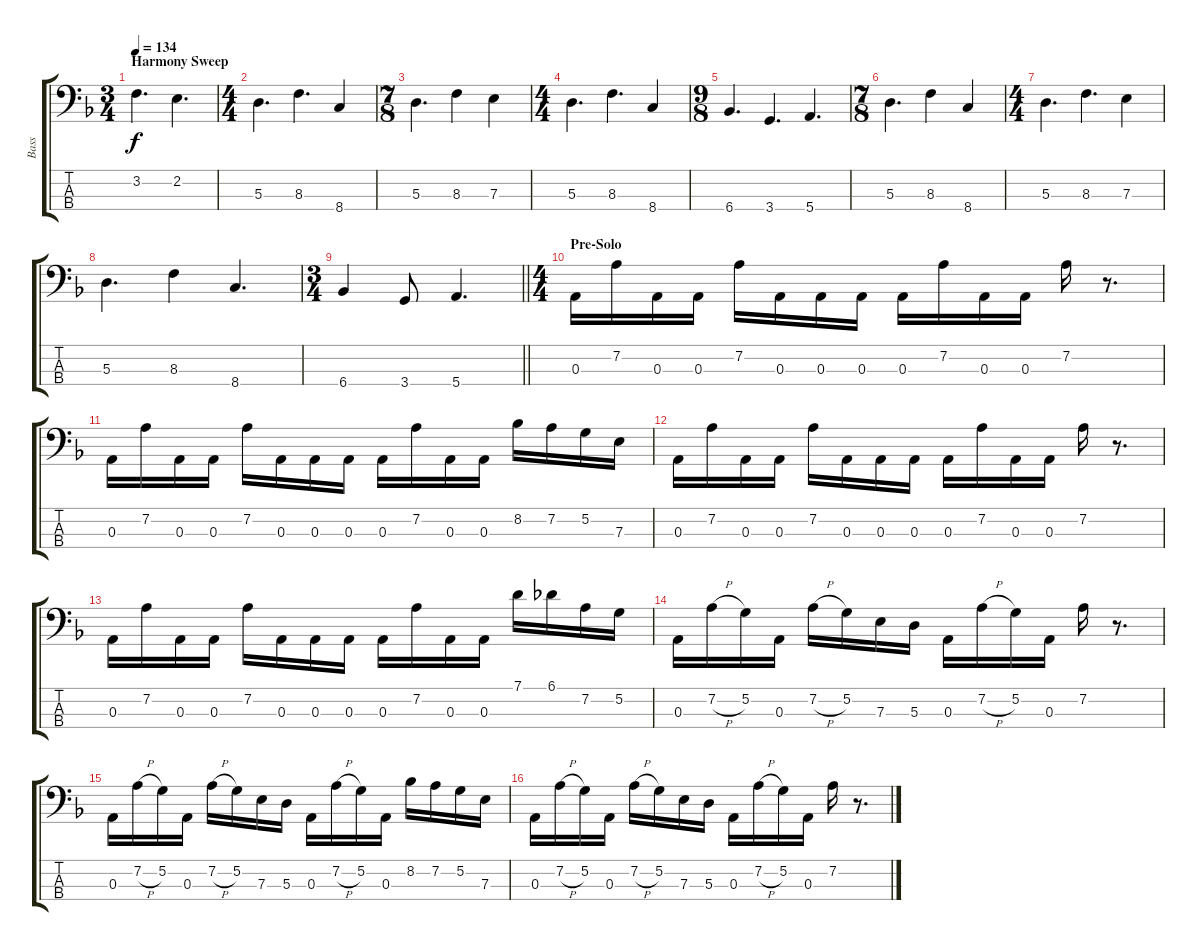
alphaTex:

\track ("Bass" "Bass") {instrument electricbassfinger}
\staff {score tabs}
\tuning (G2 D2 A1 E1) {hide}
\ts (3 4)
\section ("" "Harmony Sweep")
\tempo 134
\clef f4
\ks f
3.2.4{d dy f} 2.2.4{d} |
\ts (4 4)
5.3.4{d} 8.3.4{d} 8.4.4 |
\ts (7 8)
5.3.4{d} 8.3.4 7.3.4 |
\ts (4 4)
5.3.4{d} 8.3.4{d} 8.4.4 |
\ts (9 8)
6.4.4{d} 3.4.4{d} 5.4.4{d} |
\ts (7 8)
5.3.4{d} 8.3.4 8.4.4 |
\ts (4 4)
5.3.4{d} 8.3.4{d} 7.3.4 |
5.3.4{d} 8.3.4 8.4.4{d} |
\ts (3 4)
\barLineRight lightlight
6.4.4 3.4.8 5.4.4{d} |
\ts (4 4)
\section ("" "Pre-Solo")
0.3.16 7.2.16 0.3.16 0.3.16 7.2.16 0.3.16 0.3.16 0.3.16 0.3.16 7.2.16 0.3.16 0.3.16 7.2.16 r.8{d} |
0.3.16 7.2.16 0.3.16 0.3.16 7.2.16 0.3.16 0.3.16 0.3.16 0.3.16 7.2.16 0.3.16 0.3.16 8.2.16 7.2.16 5.2.16 7.3.16 |
0.3.16 7.2.16 0.3.16 0.3.16 7.2.16 0.3.16 0.3.16 0.3.16 0.3.16 7.2.16 0.3.16 0.3.16 7.2.16 r.8{d} |
0.3.16 7.2.16 0.3.16 0.3.16 7.2.16 0.3.16 0.3.16 0.3.16 0.3.16 7.2.16 0.3.16 0.3.16 7.1.16 6.1.16 7.2.16 5.2.16 |
0.3.16 7.2{h}.16 5.2.16 0.3.16 7.2{h}.16 5.2.16 7.3.16 5.3.16 0.3.16 7.2{h}.16 5.2.16 0.3.16 7.2.16 r.8{d} |
0.3.16 7.2{h}.16 5.2.16 0.3.16 7.2{h}.16 5.2.16 7.3.16 5.3.16 0.3.16 7.2{h}.16 5.2.16 0.3.16 8.2.16 7.2.16 5.2.16 7.3.16 |
0.3.16 7.2{h}.16 5.2.16 0.3.16 7.2{h}.16 5.2.16 7.3.16 5.3.16 0.3.16 7.2{h}.16 5.2.16 0.3.16 7.2.16 r.8{d}
